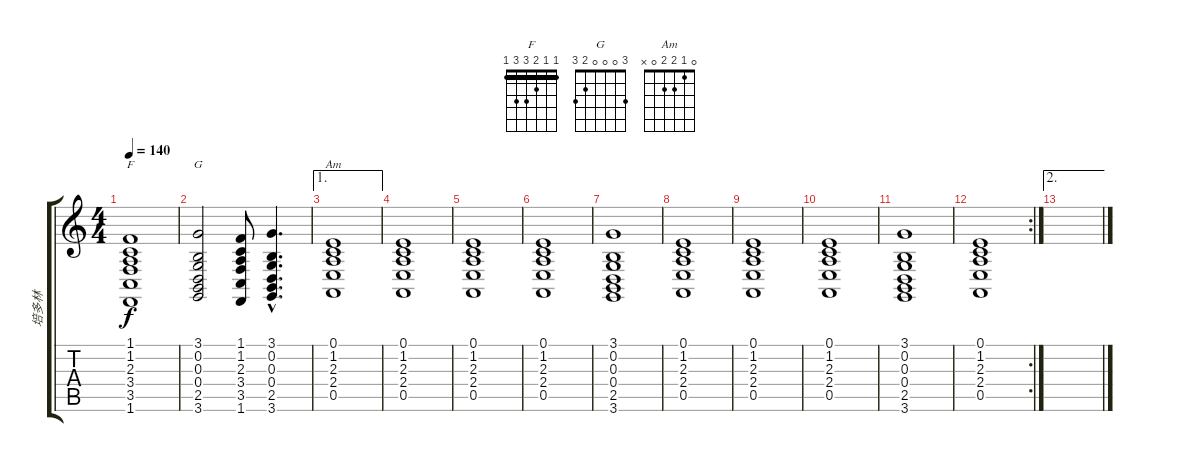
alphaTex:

\track ("培多林" "培多林") {instrument synthstrings1}
\staff {score tabs}
\tuning (E4 B3 G3 D3 A2 E2) {hide}
\chord ("F" 1 1 2 3 3 1) {barre 1}
\chord ("G" 3 0 0 0 2 3)
\chord ("Am" 0 1 2 2 0 x)
\ts (4 4)
\tempo 140
\clef g2
\ks c
(1.1 1.2 2.3 3.4 3.5 1.6).1{ch "F" dy f} |
(3.1 0.2 0.3 0.4 2.5 3.6).2{ch "G"} (1.1 1.2 2.3 3.4 3.5 1.6).8 (3.1{hac} 0.2{hac} 0.3{hac} 0.4{hac} 2.5{hac} 3.6{hac}).4{d} |
\ae 1
(0.1 1.2 2.3 2.4 0.5).1{ch "Am"} |
(0.1 1.2 2.3 2.4 0.5).1 |
(0.1 1.2 2.3 2.4 0.5).1 |
(0.1 1.2 2.3 2.4 0.5).1 |
(3.1 0.2 0.3 0.4 2.5 3.6).1 |
(0.1 1.2 2.3 2.4 0.5).1 |
(0.1 1.2 2.3 2.4 0.5).1 |
(0.1 1.2 2.3 2.4 0.5).1 |
(3.1 0.2 0.3 0.4 2.5 3.6).1 |
\rc 2
(0.1 1.2 2.3 2.4 0.5).1 |
\ae 2
